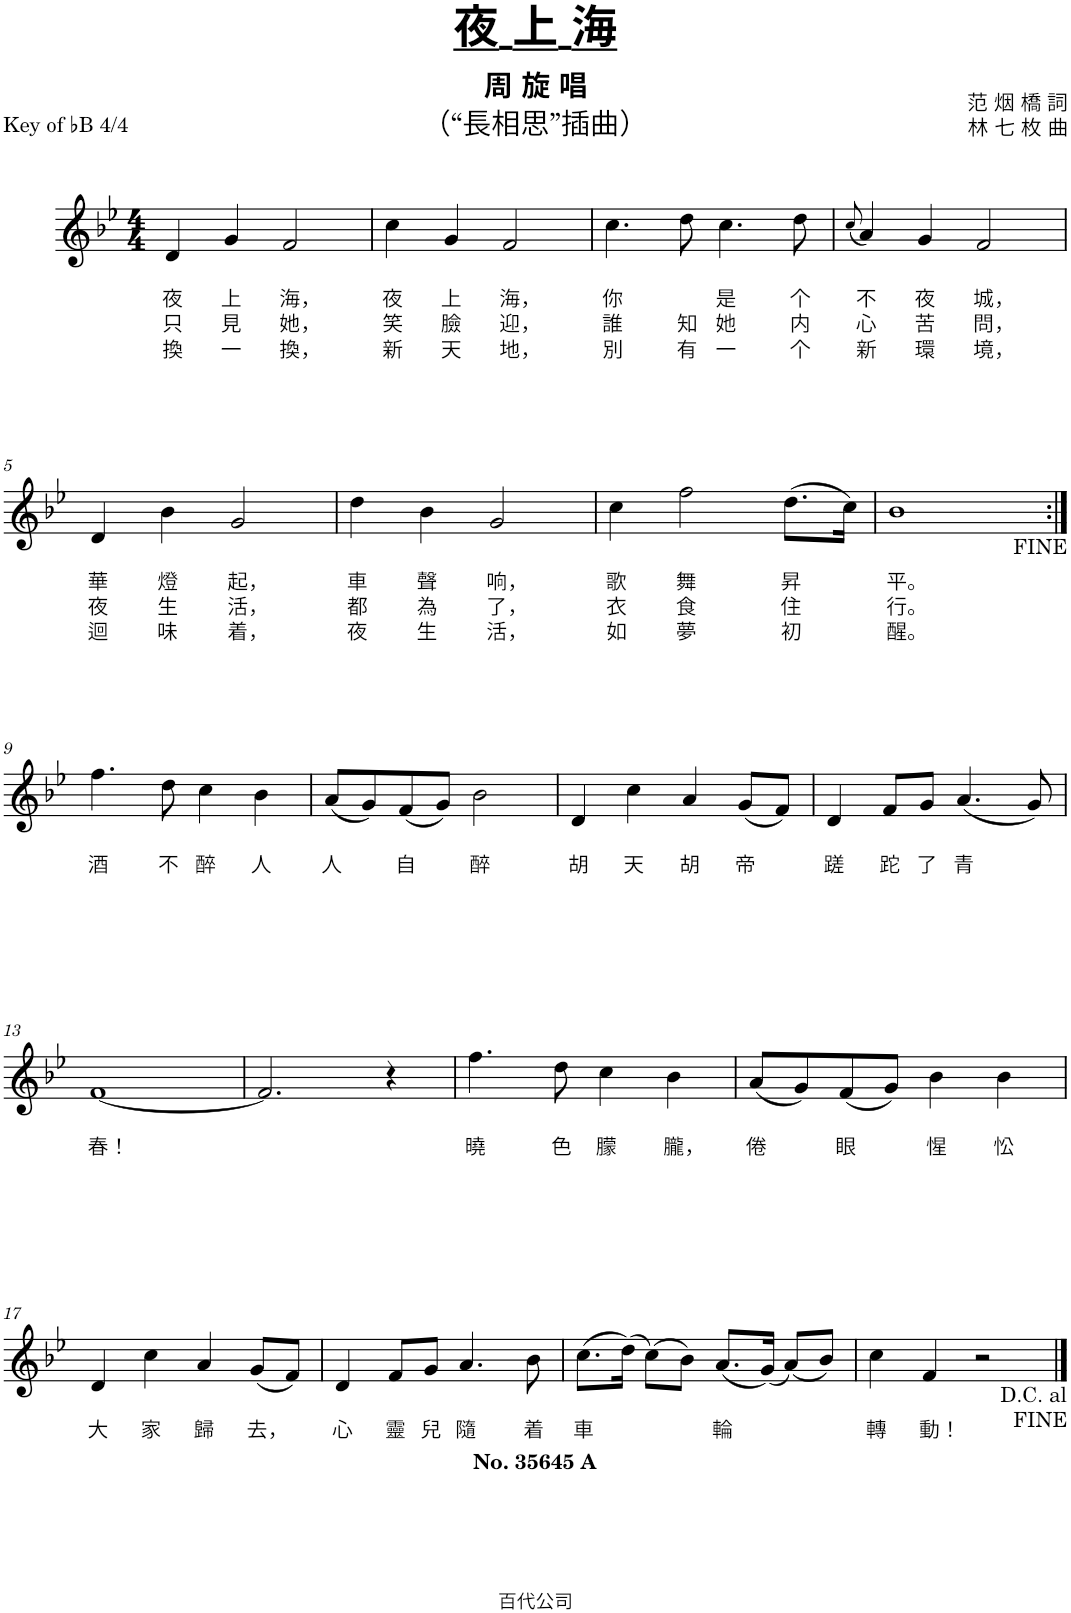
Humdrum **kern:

**kern	**text	**text	**text	**text
*part1	*part1	*part1	*part1	*part1
*staff1	*staff1	*staff1	*staff1	*staff1
*I"VOICE（歌聲）	*	*	*	*
*clefG2	*	*	*	*
*k[b-e-]	*	*	*	*
*M4/4	*	*	*	*
=1	=1	=1	=1	=1
!	!	!LO:LY:b	!LO:LY:b	!LO:LY:b
4d/	.	夜	只	換
!	!	!LO:LY:b	!LO:LY:b	!LO:LY:b
4g/	.	上	見	一
!	!	!LO:LY:b	!LO:LY:b	!LO:LY:b
2f/	.	海，	她，	換，
=2	=2	=2	=2	=2
!	!	!LO:LY:b	!LO:LY:b	!LO:LY:b
4cc\	.	夜	笑	新
!	!	!LO:LY:b	!LO:LY:b	!LO:LY:b
4g/	.	上	臉	天
!	!	!LO:LY:b	!LO:LY:b	!LO:LY:b
2f/	.	海，	迎，	地，
=3	=3	=3	=3	=3
!	!	!LO:LY:b	!LO:LY:b	!LO:LY:b
4.cc\	.	你	誰	別
!	!	!	!LO:LY:b	!LO:LY:b
8dd\	.	.	知	有
!	!	!LO:LY:b	!LO:LY:b	!LO:LY:b
4.cc\	.	是	她	一
!	!	!LO:LY:b	!LO:LY:b	!LO:LY:b
8dd\	.	个	内	个
=4	=4	=4	=4	=4
(8qcc/	.	.	.	.
!	!	!LO:LY:b	!LO:LY:b	!LO:LY:b
4a/)	.	不	心	新
!	!	!LO:LY:b	!LO:LY:b	!LO:LY:b
4g/	.	夜	苦	環
!	!	!LO:LY:b	!LO:LY:b	!LO:LY:b
2f/	.	城，	問，	境，
!!LO:LB:g=z
=5	=5	=5	=5	=5
!	!	!LO:LY:b	!LO:LY:b	!LO:LY:b
4d/	.	華	夜	迴
!	!	!LO:LY:b	!LO:LY:b	!LO:LY:b
4b-\	.	燈	生	味
!	!	!LO:LY:b	!LO:LY:b	!LO:LY:b
2g/	.	起，	活，	着，
=6	=6	=6	=6	=6
!	!	!LO:LY:b	!LO:LY:b	!LO:LY:b
4dd\	.	車	都	夜
!	!	!LO:LY:b	!LO:LY:b	!LO:LY:b
4b-\	.	聲	為	生
!	!	!LO:LY:b	!LO:LY:b	!LO:LY:b
2g/	.	响，	了，	活，
=7	=7	=7	=7	=7
!	!	!LO:LY:b	!LO:LY:b	!LO:LY:b
4cc\	.	歌	衣	如
!	!	!LO:LY:b	!LO:LY:b	!LO:LY:b
2ff\	.	舞	食	夢
!	!	!LO:LY:b	!LO:LY:b	!LO:LY:b
(8.dd\L	.	昇	住	初
16cc\Jk)	.	.	.	.
=8	=8	=8	=8	=8
!	!	!LO:LY:b	!LO:LY:b	!LO:LY:b
1b-	.	平。	行。	醒。
!!LO:LB:g=z
=9:|!	=9:|!	=9:|!	=9:|!	=9:|!
!	!	!LO:LY:b	!	!
4.ff\	.	酒	.	.
!	!	!LO:LY:b	!	!
8dd\	.	不	.	.
!	!	!LO:LY:b	!	!
4cc\	.	醉	.	.
!	!	!LO:LY:b	!	!
4b-\	.	人	.	.
=10	=10	=10	=10	=10
!	!	!LO:LY:b	!	!
(8a/L	.	人	.	.
8g/)	.	.	.	.
!	!	!LO:LY:b	!	!
(8f/	.	自	.	.
8g/J)	.	.	.	.
!	!	!LO:LY:b	!	!
2b-\	.	醉	.	.
=11	=11	=11	=11	=11
!	!	!LO:LY:b	!	!
4d/	.	胡	.	.
!	!	!LO:LY:b	!	!
4cc\	.	天	.	.
!	!	!LO:LY:b	!	!
4a/	.	胡	.	.
!	!	!LO:LY:b	!	!
(8g/L	.	帝	.	.
8f/J)	.	.	.	.
=12	=12	=12	=12	=12
!	!	!LO:LY:b	!	!
4d/	.	蹉	.	.
!	!	!LO:LY:b	!	!
8f/L	.	跎	.	.
!	!	!LO:LY:b	!	!
8g/J	.	了	.	.
!	!	!LO:LY:b	!	!
(4.a/	.	青	.	.
8g/)	.	.	.	.
!!LO:LB:g=z
=13	=13	=13	=13	=13
!	!	!LO:LY:b	!	!
[1f	.	春！	.	.
=14	=14	=14	=14	=14
2.f/]	.	.	.	.
4r	.	.	.	.
=15	=15	=15	=15	=15
!	!	!LO:LY:b	!	!
4.ff\	.	曉	.	.
!	!	!LO:LY:b	!	!
8dd\	.	色	.	.
!	!	!LO:LY:b	!	!
4cc\	.	朦	.	.
!	!	!LO:LY:b	!	!
4b-\	.	朧，	.	.
=16	=16	=16	=16	=16
!	!	!LO:LY:b	!	!
(8a/L	.	倦	.	.
8g/)	.	.	.	.
!	!	!LO:LY:b	!	!
(8f/	.	眼	.	.
8g/J)	.	.	.	.
!	!	!LO:LY:b	!	!
4b-\	.	惺	.	.
!	!	!LO:LY:b	!	!
4b-\	.	忪	.	.
!!LO:LB:g=z
=17	=17	=17	=17	=17
!LO:TX:b:B:t=No. 35645 A	!	!	!	!
!	!	!LO:LY:b	!	!
4d/	.	大	.	.
!	!	!LO:LY:b	!	!
4cc\	.	家	.	.
!	!	!LO:LY:b	!	!
4a/	.	歸	.	.
!	!	!LO:LY:b	!	!
(8g/L	.	去，	.	.
8f/J)	.	.	.	.
=18	=18	=18	=18	=18
!	!	!LO:LY:b	!	!
4d/	.	心	.	.
!	!	!LO:LY:b	!	!
8f/L	.	靈	.	.
!	!	!LO:LY:b	!	!
8g/J	.	兒	.	.
!	!	!LO:LY:b	!	!
4.a/	.	隨	.	.
!	!	!LO:LY:b	!	!
8b-\	.	着	.	.
=19	=19	=19	=19	=19
!	!	!LO:LY:b	!	!
(8.cc\L	.	車	.	.
(16dd\Jk)	.	.	.	.
(8cc\L)	.	.	.	.
8b-\J)	.	.	.	.
!	!	!LO:LY:b	!	!
(8.a/L	.	輪	.	.
(16g/Jk)	.	.	.	.
(8a/L)	.	.	.	.
8b-/J)	.	.	.	.
=20	=20	=20	=20	=20
!	!	!LO:LY:b	!	!
4cc\	.	轉	.	.
!	!	!LO:LY:b	!	!
4f/	.	動！	.	.
2r	.	.	.	.
!LO:TX:b:t=D.C. al\nFINE	!	!	!	!
==	==	==	==	==
*-	*-	*-	*-	*-
